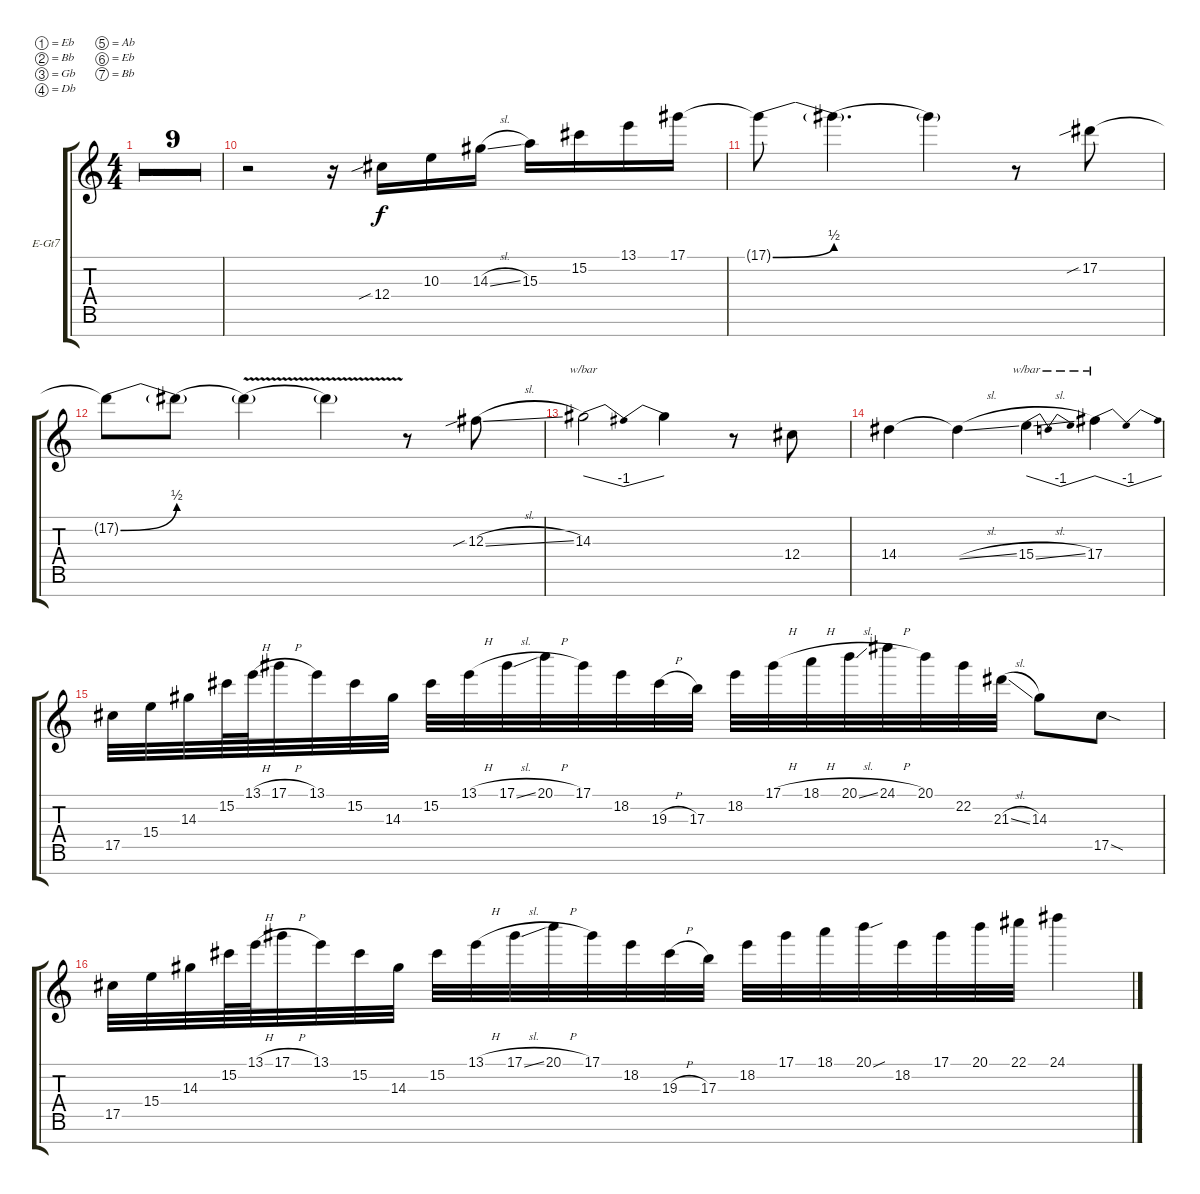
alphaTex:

\defaultSystemsLayout 4
\bracketExtendMode groupsimilarinstruments
\firstSystemTrackNameOrientation horizontal
\otherSystemsTrackNameOrientation horizontal
\track ("Electric Guitar" "E-Gt7") {multiBarRest instrument overdrivenguitar}
\staff {score tabs}
\tuning (Eb4 Bb3 Gb3 Db3 Ab2 Eb2 Bb1)
\ts (4 4)
\tempo 81
\clef g2
\ks c
|
|
|
|
|
|
|
|
|
r.2 r.16 12.4{sib}.16 10.3.16 14.3{sl}.16 15.3.16 15.2.16 13.1.16 17.1.16 |
17.1{be (bend 0 0 25.8 2) t}.8 17.1{be (hold 0 0 60 0) t}.4{d} 17.1{be (hold 0 0 60 0) t}.4 r.8 17.2{sib}.8 |
17.2{be (bend 0 0 59.4 2) t}.8 17.2{be (hold 0 0 60 0) t}.8 17.2{be (hold 0 0 60 0) v t}.4 17.2{be (hold 0 0 60 0) v t}.4 r.8 12.3{sib sl}.8 |
14.3.2{tbe (dip default 0 0 0.6 -4 1.2 -4 12 0)} 14.3{t}.4 r.8 12.4.8 |
14.4.4 14.4{sl t}.4 15.4{sl}.4{tbe (dip default 0 0 5.3999999999999995 -4 6 -4 13.2 0)} 17.4.4{tbe (dip default 0 0 5.3999999999999995 -4 6 -4 13.2 0)} |
17.5.32 15.4.32 14.3.32 15.2.64 13.1{h}.64 17.1{h}.32 13.1.32 15.2.32 14.3.32 15.2.32 13.1{h}.32 17.1{sl}.32 20.1{h}.32 17.1.32 18.2.32 19.3{h}.32 17.3.32 18.2.32 17.1{h}.32 18.1{h}.32 20.1{sl}.32 24.1{h}.32 20.1.32 22.2.32 21.3{sl}.32 14.3.8 17.5{sod}.8 |
17.5.32 15.4.32 14.3.32 15.2.64 13.1{h}.64 17.1{h}.32 13.1.32 15.2.32 14.3.32 15.2.32 13.1{h}.32 17.1{sl}.32 20.1{h}.32 17.1.32 18.2.32 19.3{h}.32 17.3.32 18.2.32 17.1.32 18.1.32 20.1{sou}.32 18.2.32 17.1.32 20.1.32 22.1.32 24.1.4
